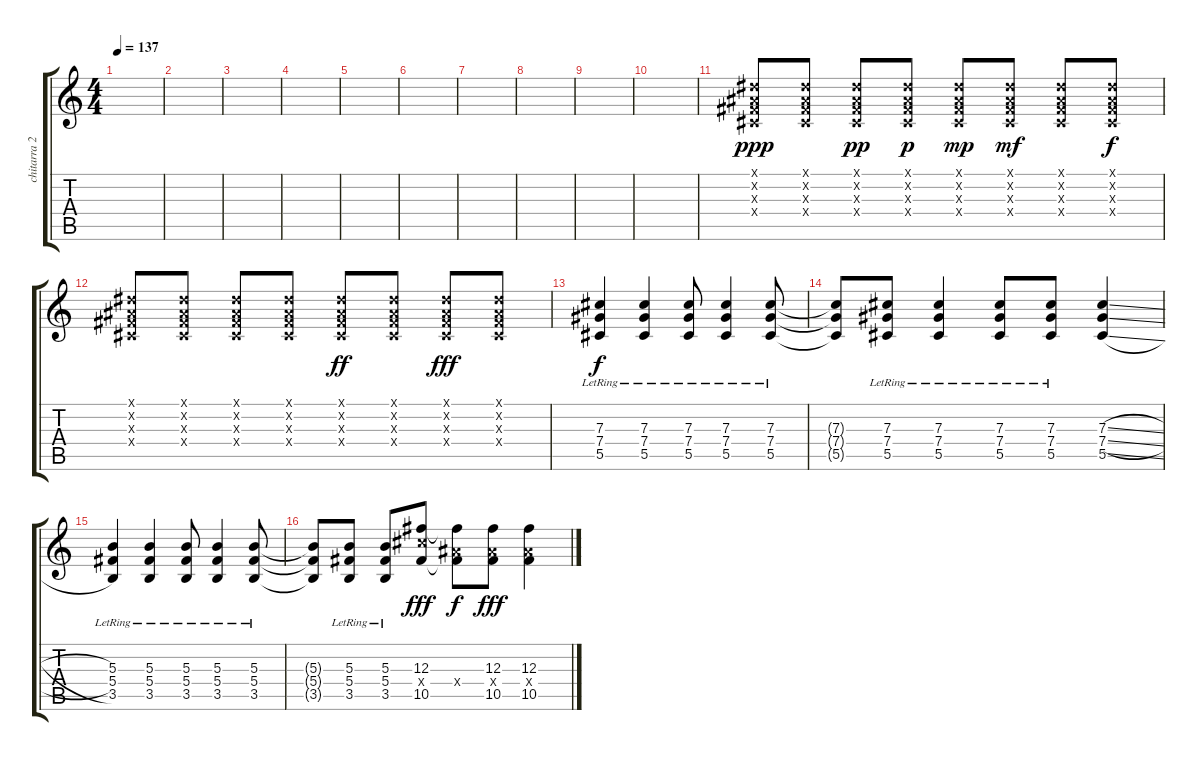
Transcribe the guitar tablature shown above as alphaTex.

\track ("chitarra 2" "chitarra 2") {instrument overdrivenguitar}
\staff {score tabs}
\tuning (Eb4 Bb3 Gb3 Db3 Ab2 Eb2) {hide}
\ts (4 4)
\tempo 137
\clef g2
\ks c
|
|
|
|
|
|
|
|
|
|
(0.1{x} 0.2{x} 0.3{x} 0.4{x}).8{dy ppp} (0.1{x} 0.2{x} 0.3{x} 0.4{x}).8 (0.1{x} 0.2{x} 0.3{x} 0.4{x}).8{dy pp} (0.1{x} 0.2{x} 0.3{x} 0.4{x}).8{dy p} (0.1{x} 0.2{x} 0.3{x} 0.4{x}).8{dy mp} (0.1{x} 0.2{x} 0.3{x} 0.4{x}).8{dy mf} (0.1{x} 0.2{x} 0.3{x} 0.4{x}).8 (0.1{x} 0.2{x} 0.3{x} 0.4{x}).8{dy f} |
(0.1{x} 0.2{x} 0.3{x} 0.4{x}).8 (0.1{x} 0.2{x} 0.3{x} 0.4{x}).8 (0.1{x} 0.2{x} 0.3{x} 0.4{x}).8 (0.1{x} 0.2{x} 0.3{x} 0.4{x}).8 (0.1{x} 0.2{x} 0.3{x} 0.4{x}).8{dy ff} (0.1{x} 0.2{x} 0.3{x} 0.4{x}).8 (0.1{x} 0.2{x} 0.3{x} 0.4{x}).8{dy fff} (0.1{x} 0.2{x} 0.3{x} 0.4{x}).8 |
(7.3{lr} 7.4{lr} 5.5{lr}).4{dy f volume 11} (7.3{lr} 7.4{lr} 5.5{lr}).4 (7.3{lr} 7.4{lr} 5.5{lr}).8 (7.3{lr} 7.4{lr} 5.5{lr}).4 (7.3{lr} 7.4{lr} 5.5{lr}).8 |
(7.3{t} 7.4{t} 5.5{t}).8 (7.3{lr} 7.4{lr} 5.5{lr}).8 (7.3{lr} 7.4{lr} 5.5{lr}).4 (7.3{lr} 7.4{lr} 5.5{lr}).8 (7.3{lr} 7.4{lr} 5.5{lr}).8 (7.3{sl} 7.4{sl} 5.5{sl}).4 |
(5.3{lr} 5.4{lr} 3.5).4 (5.3{lr} 5.4{lr} 3.5{lr}).4 (5.3{lr} 5.4{lr} 3.5{lr}).8 (5.3{lr} 5.4{lr} 3.5{lr}).4 (5.3{lr} 5.4{lr} 3.5{lr}).8 |
(5.3{t} 5.4{t} 3.5{t}).8 (5.3{lr} 5.4{lr} 3.5{lr}).8 (5.3 5.4{lr} 3.5).8 (12.3 12.4{x} 10.5).8{dy fff} (12.3{t} 9.4{x} 10.5{t}).8{dy f} (12.3 9.4{x} 10.5).8{dy fff} (12.3 9.4{x} 10.5).4
